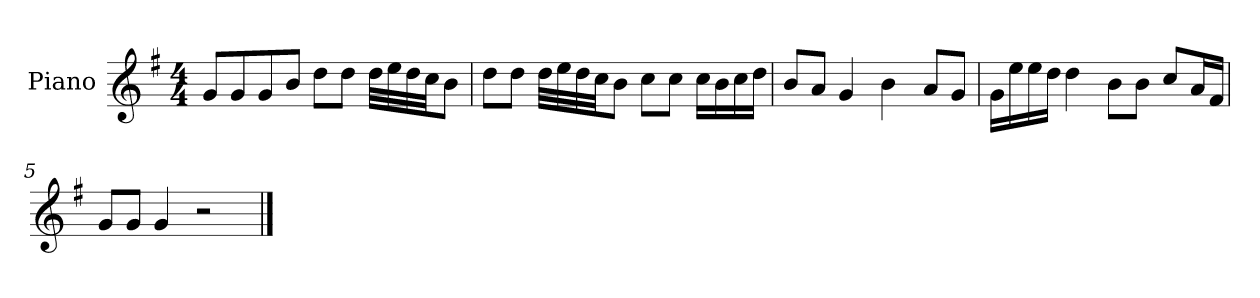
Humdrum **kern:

**kern
*part1
*staff1
*I"Piano
*I'P-no
*clefG2
*k[f#]
*M4/4
*MM90
=1
8g/L
8g/
8g/
8b/J
8dd\L
8dd\J
32dd\LLL
32ee\
32dd\
32cc\JJ
8b\J
=2
8dd\L
8dd\J
32dd\LLL
32ee\
32dd\
32cc\JJ
8b\J
8cc\L
8cc\J
16cc\LL
16b\
16cc\
16dd\JJ
=3
8b/L
8a/J
4g/
4b\
8a/L
8g/J
=4
16g\LL
16ee\
16ee\
16dd\JJ
4dd\
8b\L
8b\J
8cc/L
16a/L
16f#/JJ
!!LO:LB:g=z
=5
8g/L
8g/J
4g/
2r
==
*-
